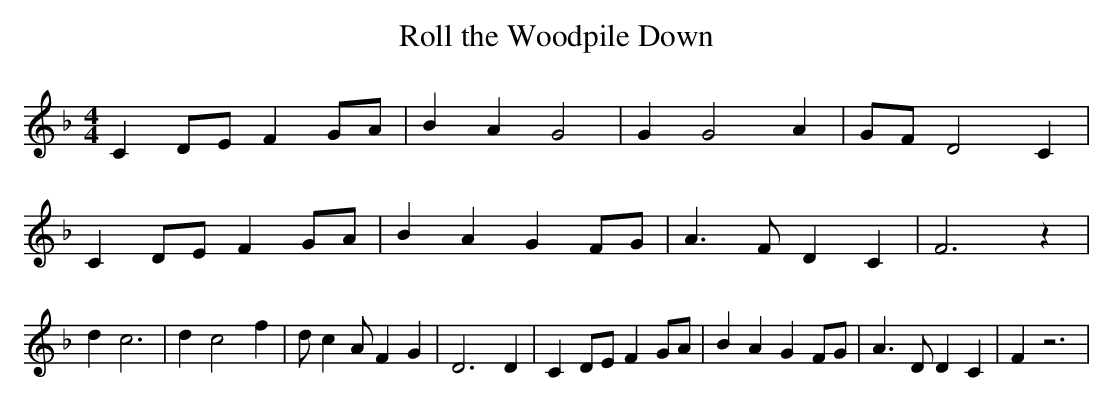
X:1
T:Roll the Woodpile Down
M:4/4
L:1/4
K:F
 CD/2-E/2 F G/2A/2| B A G2| G G2 A| G/2F/2 D2 C| CD/2-E/2 F G/2A/2|\
 B A G F/2G/2| A3/2 F/2 D C| F3 z| d c3| d c2 f| d/2 c A/2 F G| D3 D|\
 C D/2E/2 F G/2A/2| B A G F/2G/2| A3/2 D/2 D C| F z3|
